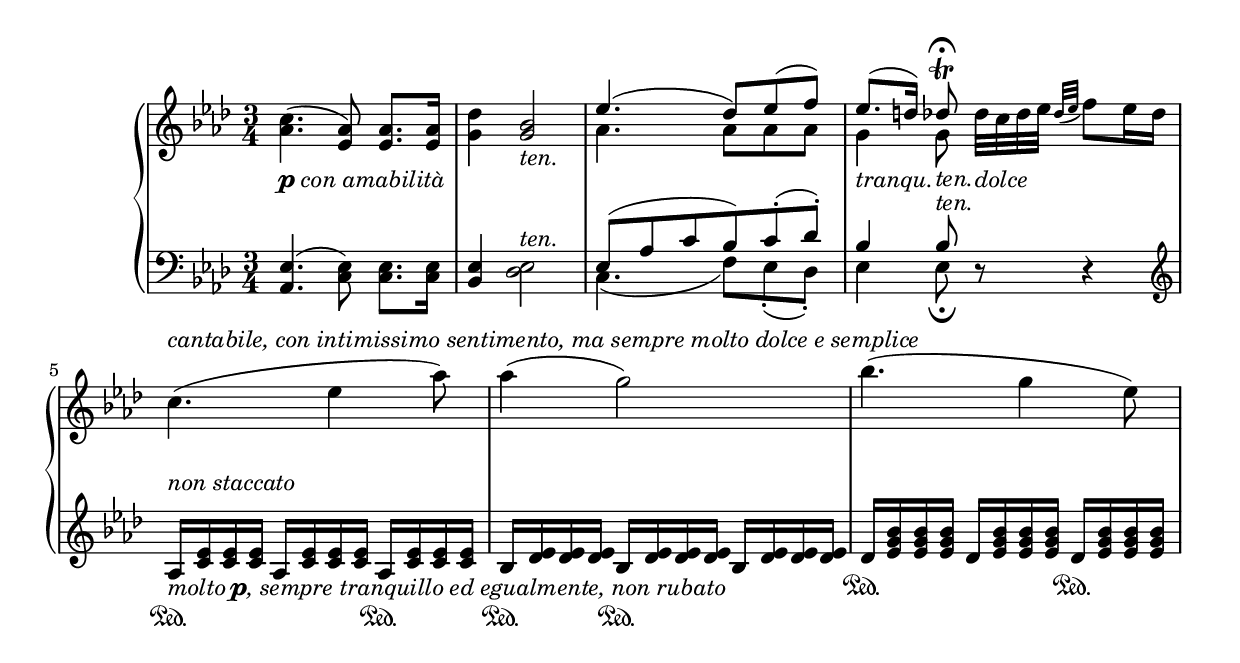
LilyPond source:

%% http://lsr.di.unimi.it/LSR/Item?id=829
%% see also http://lilypond.org/doc/v2.18/Documentation/notation/text

\include "english.ly"

% NR 1.8 Text

% L. v. Beethoven, Op. 110
% Piano sonata 31
% measures 1 - 7

\layout {
  \context {
    \Score
    \override SpacingSpanner.base-shortest-duration =
    #(ly:make-moment 1/20)
  }
}

\new PianoStaff <<

  % RH staff
  \new Staff {
    \clef treble
    \key af \major
    \time 3/4

    \once \override TextScript.staff-padding = #4
    <c'' af'>4. (
    _ \markup { \dynamic p \italic { con amabilità } }
    <af' ef'>8 )
    <af' ef'>8. [
    <af' ef'>16 ]

    |

    <df'' g'>4
    <bf' g'>2
    _ \markup { \italic { ten. } }

    |

    <<

      \new Voice {
        \voiceOne
        ef''4. (
        df''8 [ )
        ef'' (
        f'' ) ]

        |

        \once \override TextScript.staff-padding = #4
        ef''8. (
        _ \markup { \italic { tranqu. } }
        d''16 )
        df''8 \trill \fermata
        _ \markup { \italic { ten. } }
      }

      \new Voice {
        \voiceTwo
        af'4.
        af'8 [
        af'8
        af'8 ]

        |

        g'4
        g'8
      }

    >>

    \oneVoice
    \once \override TextScript.staff-padding = #4
    df''32
    _ \markup { \italic dolce }
    c''32
    df''32
    ef''32
    \acciaccatura { df''[ ef'' ] }
    f''8
    ef''16
    df''16

    |
    \break
    \overrideProperty Score.NonMusicalPaperColumn.line-break-system-details #'((alignment-distances . (12)))

    c''4. (
    ^ \markup \italic { cantabile, con intimissimo sentimento,
      ma sempre molto dolce e semplice }
    ef''4
    af''8 )

    |

    af''4 (
    g''2 )

    |

    bf''4. (
    g''4
    ef''8 )

    |
  }

  % LH
  \new Staff {
    \clef bass
    \key af \major
    \time 3/4

    <ef af,>4. (
    <ef c>8 )
    <ef c>8. [
    <ef c>16 ]

    |

    <ef bf,>4
    <ef df>2 ^ \markup { \italic ten. }

    |

    <<

      \new Voice {
        \voiceOne
        ef8 [ (
        af8
        c'8
        bf8 )
        c'8 ( \staccato
        df'8 ]  ) \staccato

        |

        bf4
        bf8 ^ \markup { \italic ten. }
      }

      \new Voice {
        \voiceTwo
        c4. (
        f8 [ )
        ef8 ( \staccato
        df8 ] ) \staccato

        |

        ef4
        ef8 \fermata
      }

    >>

    \oneVoice
    r8
    r4
    \clef treble

    |

    \override Staff.SustainPedalLineSpanner.outside-staff-priority = #1000
    \override Staff.SustainPedalLineSpanner.staff-padding = #7
    \once \override TextScript.padding = #2
    af16 \sustainOn
    ^ \markup \italic { non staccato }
    _ \markup \italic { molto \concat { \dynamic { p } , } sempre tranquillo
      ed egualmente, non rubato }
    <ef' c'>16
    <ef' c'>16
    <ef' c'>16
    af16
    <ef' c'>16
    <ef' c'>16
    <ef' c'>16
    af16 \sustainOn
    <ef' c'>16
    <ef' c'>16
    <ef' c'>16

    |

    bf16 \sustainOn
    <ef' df'>16
    <ef' df'>16
    <ef' df'>16
    bf16 \sustainOn
    <ef' df'>16
    <ef' df'>16
    <ef' df'>16
    bf16
    <ef' df'>16
    <ef' df'>16
    <ef' df'>16

    |

    \override Staff.SustainPedalLineSpanner.staff-padding = #4
    df'16 \sustainOn
    <bf' g' ef'>16
    <bf' g' ef'>16
    <bf' g' ef'>16
    df'16
    <bf' g' ef'>16
    <bf' g' ef'>16
    <bf' g' ef'>16
    df'16 \sustainOn
    <bf' g' ef'>16
    <bf' g' ef'>16
    <bf' g' ef'>16

    |
  }

>>
